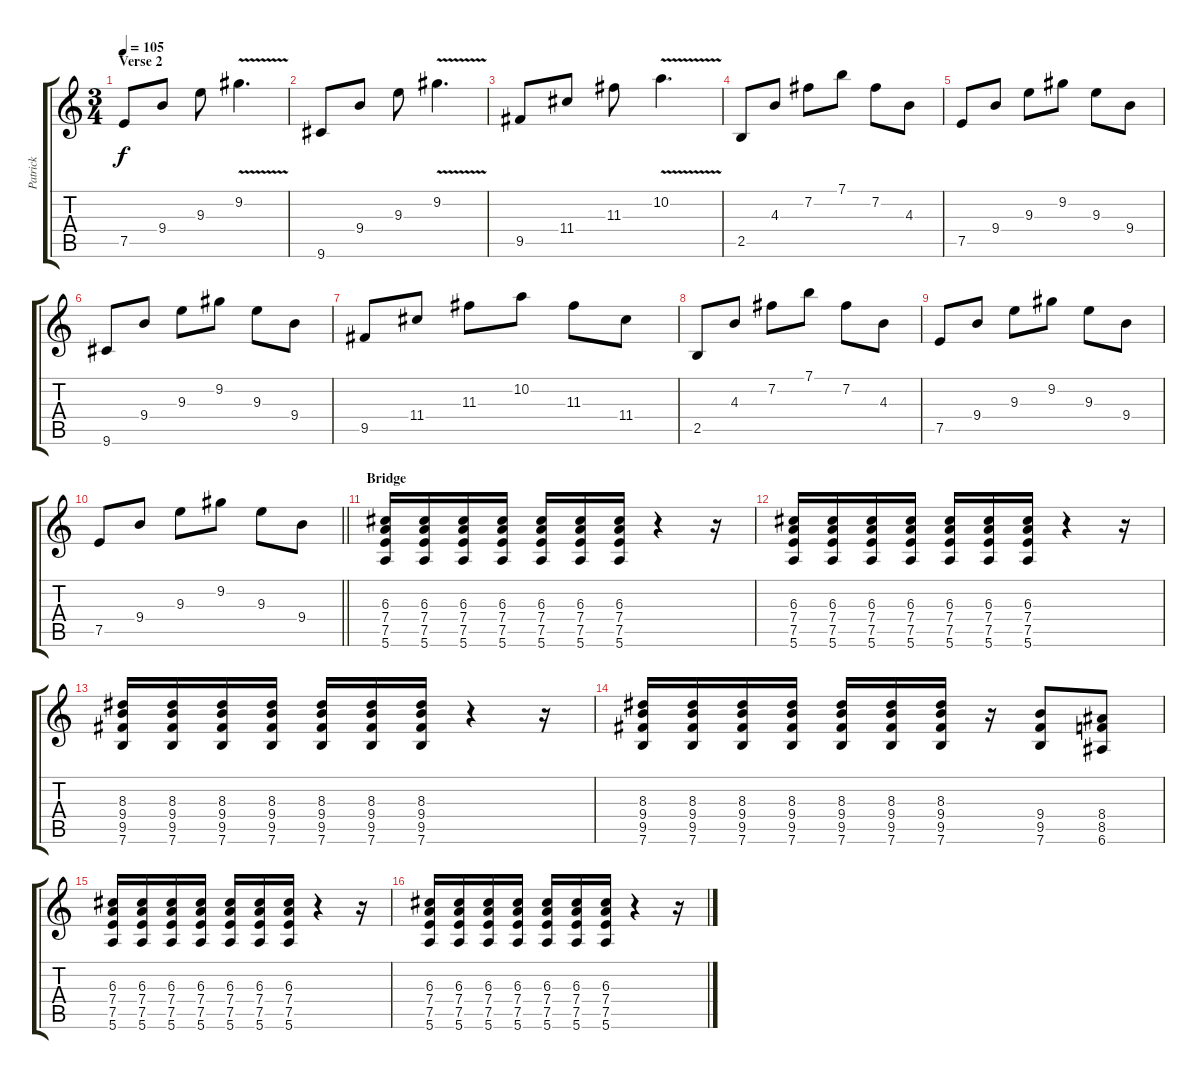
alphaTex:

\track ("Patrick" "Patrick") {instrument distortionguitar}
\staff {score tabs}
\tuning (E4 B3 G3 D3 A2 E2) {hide}
\ts (3 4)
\section ("" "Verse 2")
\tempo 105
\clef g2
\ks c
7.5.8{dy f volume 12 instrument electricguitarclean} 9.4.8 9.3.8 9.2{v}.4{d} |
9.6.8 9.4.8 9.3.8 9.2{v}.4{d} |
9.5.8 11.4.8 11.3.8 10.2{v}.4{d} |
2.5.8 4.3.8 7.2.8 7.1.8 7.2.8 4.3.8 |
7.5.8{volume 12 instrument electricguitarclean} 9.4.8 9.3.8 9.2.8 9.3.8 9.4.8 |
9.6.8 9.4.8 9.3.8 9.2.8 9.3.8 9.4.8 |
9.5.8 11.4.8 11.3.8 10.2.8 11.3.8 11.4.8 |
2.5.8 4.3.8 7.2.8 7.1.8 7.2.8 4.3.8 |
7.5.8{volume 12 instrument electricguitarclean} 9.4.8 9.3.8 9.2.8 9.3.8 9.4.8 |
\barLineRight lightlight
7.5.8{volume 12 instrument electricguitarclean} 9.4.8 9.3.8 9.2.8 9.3.8 9.4.8 |
\section ("" "Bridge")
(6.3 7.4 7.5 5.6).16{volume 10 instrument distortionguitar} (6.3 7.4 7.5 5.6).16 (6.3 7.4 7.5 5.6).16 (6.3 7.4 7.5 5.6).16 (6.3 7.4 7.5 5.6).16 (6.3 7.4 7.5 5.6).16 (6.3 7.4 7.5 5.6).16 r.4 r.16 |
(6.3 7.4 7.5 5.6).16 (6.3 7.4 7.5 5.6).16 (6.3 7.4 7.5 5.6).16 (6.3 7.4 7.5 5.6).16 (6.3 7.4 7.5 5.6).16 (6.3 7.4 7.5 5.6).16 (6.3 7.4 7.5 5.6).16 r.4 r.16 |
(8.3 9.4 9.5 7.6).16 (8.3 9.4 9.5 7.6).16 (8.3 9.4 9.5 7.6).16 (8.3 9.4 9.5 7.6).16 (8.3 9.4 9.5 7.6).16 (8.3 9.4 9.5 7.6).16 (8.3 9.4 9.5 7.6).16 r.4 r.16 |
(8.3 9.4 9.5 7.6).16 (8.3 9.4 9.5 7.6).16 (8.3 9.4 9.5 7.6).16 (8.3 9.4 9.5 7.6).16 (8.3 9.4 9.5 7.6).16 (8.3 9.4 9.5 7.6).16 (8.3 9.4 9.5 7.6).16 r.16 (9.4 9.5 7.6).8 (8.4 8.5 6.6).8 |
(6.3 7.4 7.5 5.6).16 (6.3 7.4 7.5 5.6).16 (6.3 7.4 7.5 5.6).16 (6.3 7.4 7.5 5.6).16 (6.3 7.4 7.5 5.6).16 (6.3 7.4 7.5 5.6).16 (6.3 7.4 7.5 5.6).16 r.4 r.16 |
(6.3 7.4 7.5 5.6).16 (6.3 7.4 7.5 5.6).16 (6.3 7.4 7.5 5.6).16 (6.3 7.4 7.5 5.6).16 (6.3 7.4 7.5 5.6).16 (6.3 7.4 7.5 5.6).16 (6.3 7.4 7.5 5.6).16 r.4 r.16
